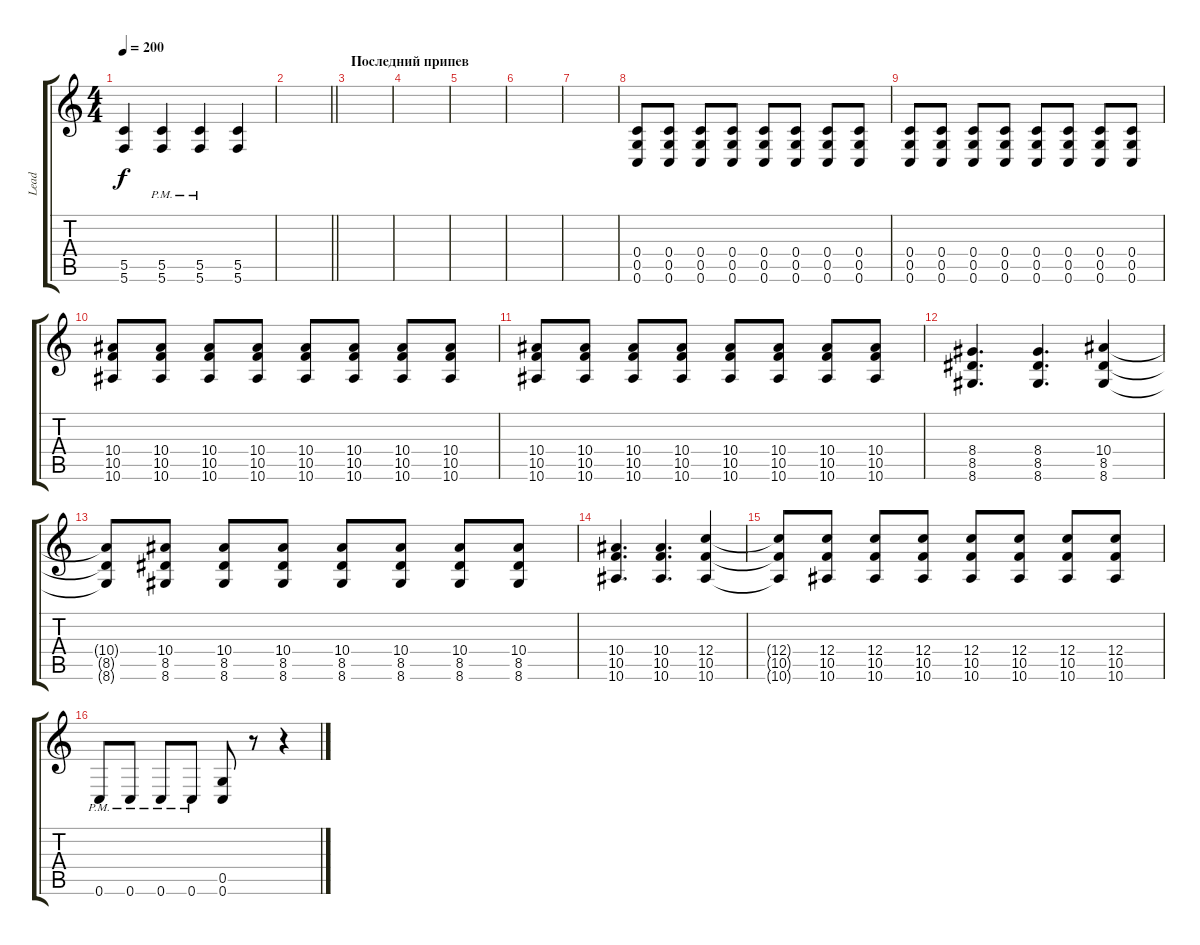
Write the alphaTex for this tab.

\track ("Lead" "Lead") {instrument distortionguitar}
\staff {score tabs}
\tuning (D4 A3 F3 C3 G2 C2) {hide}
\ts (4 4)
\tempo 200
\clef g2
\ks c
(5.5 5.6).4{dy f} (5.5{pm} 5.6{pm}).4 (5.5{pm} 5.6{pm}).4 (5.5 5.6).4 |
\barLineRight lightlight
|
\section ("" "Последний припев")
|
|
|
|
|
(0.4 0.5 0.6).8 (0.4 0.5 0.6).8 (0.4 0.5 0.6).8 (0.4 0.5 0.6).8 (0.4 0.5 0.6).8 (0.4 0.5 0.6).8 (0.4 0.5 0.6).8 (0.4 0.5 0.6).8 |
(0.4 0.5 0.6).8 (0.4 0.5 0.6).8 (0.4 0.5 0.6).8 (0.4 0.5 0.6).8 (0.4 0.5 0.6).8 (0.4 0.5 0.6).8 (0.4 0.5 0.6).8 (0.4 0.5 0.6).8 |
(10.4 10.5 10.6).8 (10.4 10.5 10.6).8 (10.4 10.5 10.6).8 (10.4 10.5 10.6).8 (10.4 10.5 10.6).8 (10.4 10.5 10.6).8 (10.4 10.5 10.6).8 (10.4 10.5 10.6).8 |
(10.4 10.5 10.6).8 (10.4 10.5 10.6).8 (10.4 10.5 10.6).8 (10.4 10.5 10.6).8 (10.4 10.5 10.6).8 (10.4 10.5 10.6).8 (10.4 10.5 10.6).8 (10.4 10.5 10.6).8 |
(8.4 8.5 8.6).4{d} (8.4 8.5 8.6).4{d} (10.4 8.5 8.6).4 |
(10.4{t} 8.5{t} 8.6{t}).8 (10.4 8.5 8.6).8 (10.4 8.5 8.6).8 (10.4 8.5 8.6).8 (10.4 8.5 8.6).8 (10.4 8.5 8.6).8 (10.4 8.5 8.6).8 (10.4 8.5 8.6).8 |
(10.4 10.5 10.6).4{d} (10.4 10.5 10.6).4{d} (12.4 10.5 10.6).4 |
(12.4{t} 10.5{t} 10.6{t}).8 (12.4 10.5 10.6).8 (12.4 10.5 10.6).8 (12.4 10.5 10.6).8 (12.4 10.5 10.6).8 (12.4 10.5 10.6).8 (12.4 10.5 10.6).8 (12.4 10.5 10.6).8 |
0.6{pm}.8 0.6{pm}.8 0.6{pm}.8 0.6{pm}.8 (0.5 0.6).8 r.8 r.4
